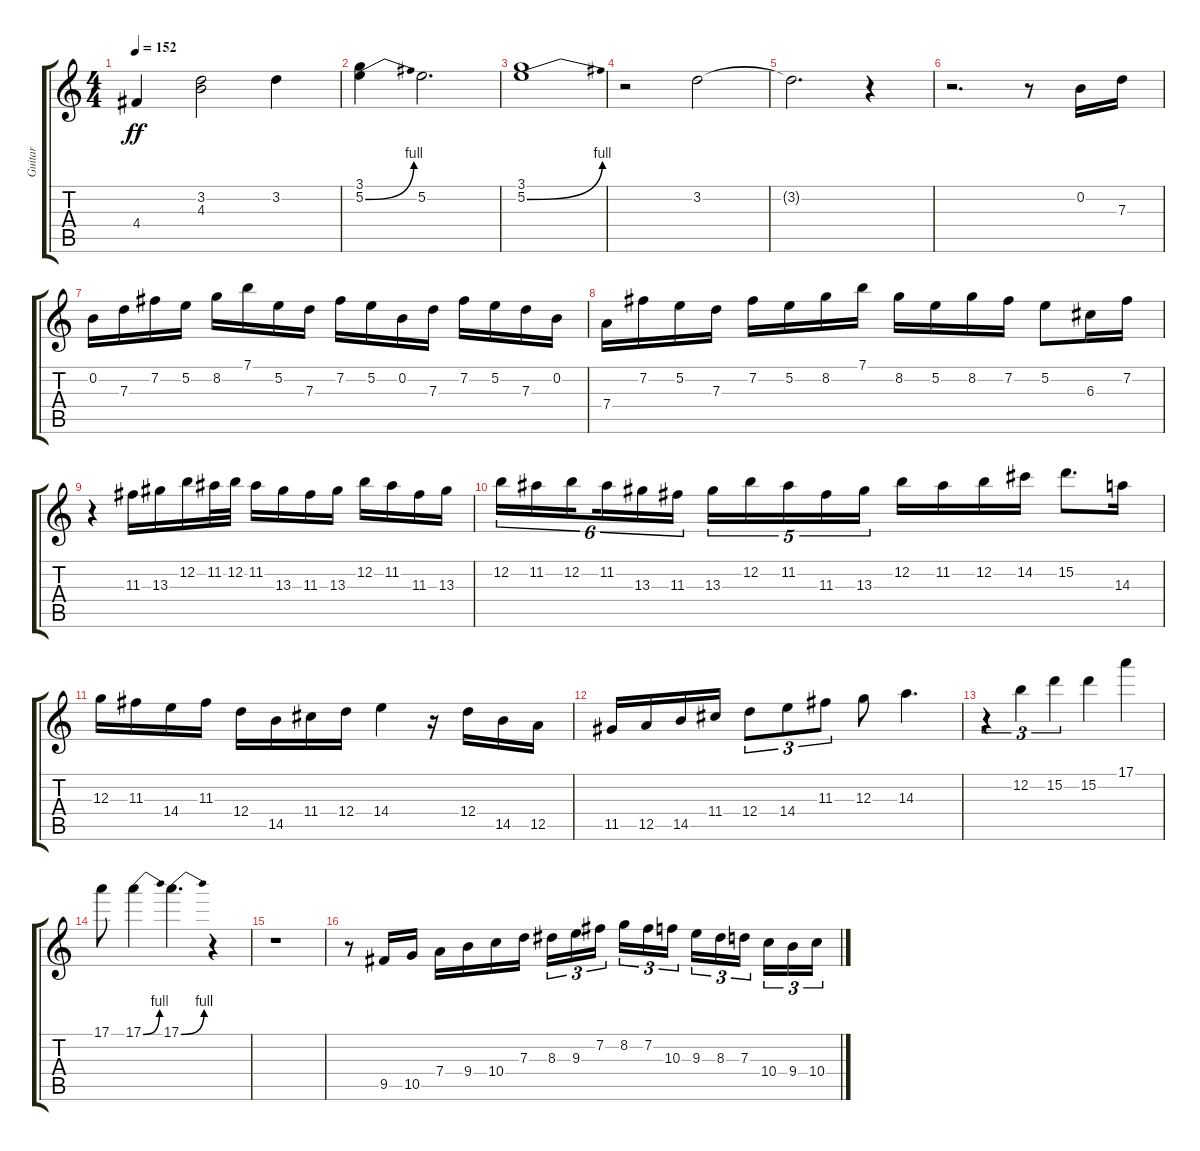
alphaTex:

\track ("Guitar" "Guitar") {instrument distortionguitar}
\staff {score tabs}
\tuning (E4 B3 G3 D3 A2 E2) {hide}
\ts (4 4)
\tempo 152
\clef g2
\ks c
4.4.4{dy ff} (3.2 4.3).2 3.2.4 |
(3.1 5.2{be (bend 0 0 60 4)}).4 5.2.2{d} |
(3.1 5.2{be (bend 0 0 60 4)}).1 |
r.2 3.2.2 |
3.2{t}.2{d} r.4 |
r.2{d} r.8 0.2.16 7.3.16 |
0.2.16 7.3.16 7.2.16 5.2.16 8.2.16 7.1.16 5.2.16 7.3.16 7.2.16 5.2.16 0.2.16 7.3.16 7.2.16 5.2.16 7.3.16 0.2.16 |
7.4.16 7.2.16 5.2.16 7.3.16 7.2.16 5.2.16 8.2.16 7.1.16 8.2.16 5.2.16 8.2.16 7.2.16 5.2.8 6.3.16 7.2.16 |
r.4 11.3.16 13.3.16 12.2.16 11.2.32 12.2.32 11.2.16 13.3.16 11.3.16 13.3.16 12.2.16 11.2.16 11.3.16 13.3.16 |
12.2.16{tu (6 4)} 11.2.16{tu (6 4)} 12.2.16{tu (6 4) beam splitsecondary} 11.2.16{tu (6 4)} 13.3.16{tu (6 4)} 11.3.16{tu (6 4)} 13.3.16{tu (5 4)} 12.2.16{tu (5 4)} 11.2.16{tu (5 4)} 11.3.16{tu (5 4)} 13.3.16{tu (5 4)} 12.2.16 11.2.16 12.2.16 14.2.16 15.2.8{d} 14.3.16 |
12.3.16 11.3.16 14.4.16 11.3.16 12.4.16 14.5.16 11.4.16 12.4.16 14.4.4 r.16 12.4.16 14.5.16 12.5.16 |
11.5.16 12.5.16 14.5.16 11.4.16 12.4.8{tu (3 2)} 14.4.8{tu (3 2)} 11.3.8{tu (3 2)} 12.3.8 14.3.4{d} |
r.4{tu (3 2)} 12.2.4{tu (3 2)} 15.2.4{tu (3 2)} 15.2.4 17.1.4 |
17.1.8 17.1{be (bend 0 0 60 4)}.4 17.1{be (bend 0 0 60 4)}.4{d} r.4 |
r.1 |
r.8 9.5.16 10.5.16 7.4.16 9.4.16 10.4.16 7.3.16 8.3.16{tu (3 2)} 9.3.16{tu (3 2)} 7.2.16{tu (3 2) beam splitsecondary} 8.2.16{tu (3 2)} 7.2.16{tu (3 2)} 10.3.16{tu (3 2)} 9.3.16{tu (3 2)} 8.3.16{tu (3 2)} 7.3.16{tu (3 2) beam splitsecondary} 10.4.16{tu (3 2)} 9.4.16{tu (3 2)} 10.4.16{tu (3 2)}
